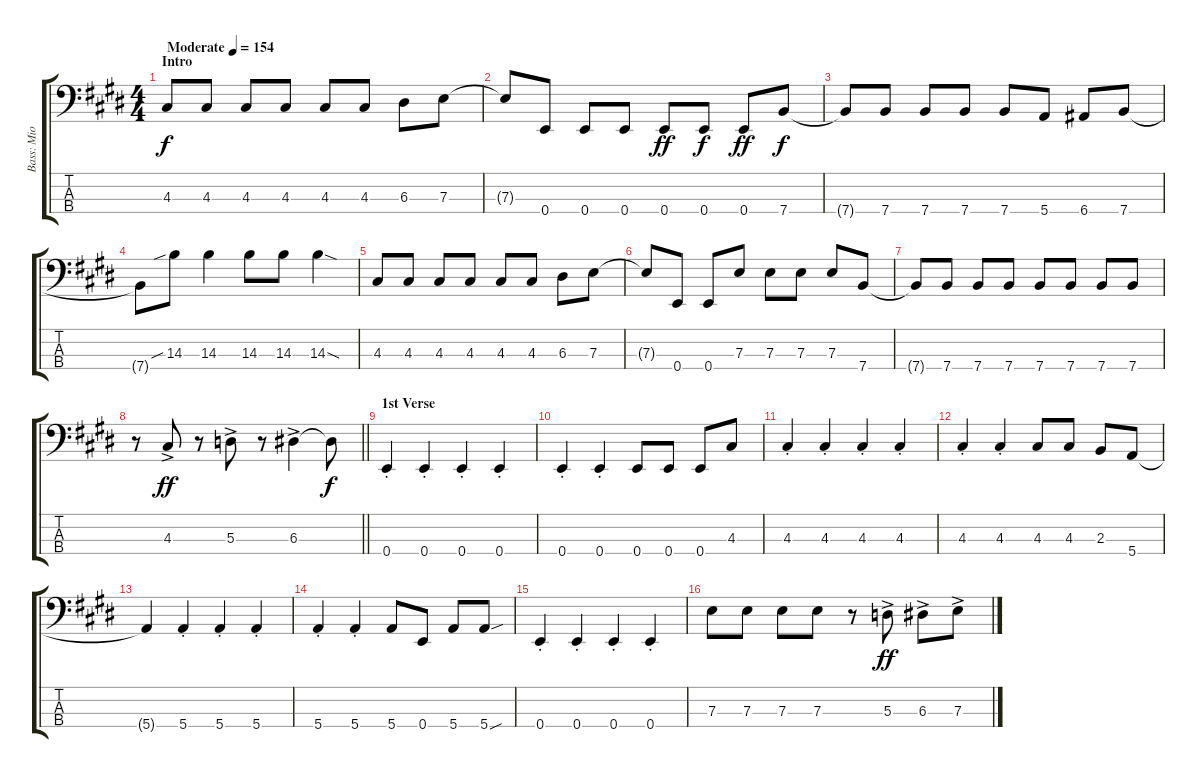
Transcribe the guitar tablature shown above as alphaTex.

\track ("Bass: Mio Akiyama" "Bass: Mio ") {instrument electricbassfinger}
\staff {score tabs}
\tuning (G2 D2 A1 E1) {hide}
\ts (4 4)
\section ("" "Intro")
\tempo (154 "Moderate")
\clef f4
\ks e
4.3.8{dy f instrument electricbassfinger} 4.3.8 4.3.8 4.3.8 4.3.8 4.3.8 6.3.8 7.3.8 |
7.3{t}.8 0.4.8 0.4.8 0.4.8 0.4.8{dy ff} 0.4.8{dy f} 0.4.8{dy ff} 7.4.8{dy f} |
7.4{t}.8 7.4.8 7.4.8 7.4.8 7.4.8 5.4.8 6.4.8 7.4.8 |
7.4{t}.8 14.3{sib}.8 14.3.4 14.3.8 14.3.8 14.3{sod}.4 |
4.3.8 4.3.8 4.3.8 4.3.8 4.3.8 4.3.8 6.3.8 7.3.8 |
7.3{t}.8 0.4.8 0.4.8 7.3.8 7.3.8 7.3.8 7.3.8 7.4.8 |
7.4{t}.8 7.4.8 7.4.8 7.4.8 7.4.8 7.4.8 7.4.8 7.4.8 |
\barLineRight lightlight
r.8 4.3{ac}.8{dy ff} r.8 5.3{ac}.8 r.8 6.3{ac}.4 6.3{t}.8{dy f} |
\section ("" "1st Verse")
0.4{st}.4 0.4{st}.4 0.4{st}.4 0.4{st}.4 |
0.4{st}.4 0.4{st}.4 0.4.8 0.4.8 0.4.8 4.3.8 |
4.3{st}.4 4.3{st}.4 4.3{st}.4 4.3{st}.4 |
4.3{st}.4 4.3{st}.4 4.3.8 4.3.8 2.3.8 5.4.8 |
5.4{t}.4 5.4{st}.4 5.4{st}.4 5.4{st}.4 |
5.4{st}.4 5.4{st}.4 5.4.8 0.4.8 5.4.8 5.4{sou}.8 |
0.4{st}.4 0.4{st}.4 0.4{st}.4 0.4{st}.4 |
7.3.8 7.3.8 7.3.8 7.3.8 r.8 5.3{ac}.8{dy ff} 6.3{ac}.8 7.3{ac}.8
